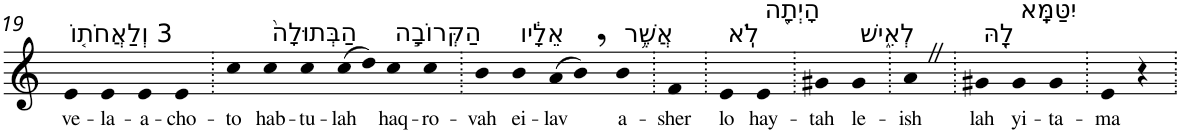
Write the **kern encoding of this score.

**kern	**text
*part1	*part1
*staff1	*staff1
*I"Piano	*
*I'Pno	*
!!LO:PB:g=z
*clefG2	*
*k[]	*
=19	=19
!LO:TX:a:t=3 וְלַאֲחֹת֤וֹ	!
!	!LO:LY:b
4e	ve-
!	!LO:LY:b
4e	-la-
!	!LO:LY:b
4e	-a-
!	!LO:LY:b
4e	-cho-
=20.	=20.
!	!LO:LY:b
4cc	-to
!LO:TX:a:t=הַבְּתוּלָה֙	!
!	!LO:LY:b
4cc	hab-
!	!LO:LY:b
4cc	-tu-
!	!LO:LY:b
(>8cc	-lah
8dd)	.
!LO:TX:a:t=הַקְּרוֹבָ֣ה	!
!	!LO:LY:b
4cc	haq-
!	!LO:LY:b
4cc	-ro-
=21.	=21.
!	!LO:LY:b
4b	-vah
!LO:TX:a:t=אֵלָ֔יו	!
!	!LO:LY:b
4b	ei-
!	!LO:LY:b
(>8a	-lav
8b,)	.
!LO:TX:a:t=אֲשֶׁ֥ר	!
!	!LO:LY:b
4b	a-
=22.	=22.
!	!LO:LY:b
4f	-sher
=23.	=23.
!LO:TX:a:t=לֹֽא	!
!	!LO:LY:b
4e	lo
!LO:TX:a:t=הָיְתָ֖ה	!
!	!LO:LY:b
4e	hay-
=24.	=24.
!	!LO:LY:b
4g#X	-tah
!LO:TX:a:t=לְאִ֑ישׁ	!
!	!LO:LY:b
4g#	le-
=25.	=25.
!	!LO:LY:b
4aZ	-ish
=26.	=26.
!LO:TX:a:t=לָ֖הּ	!
!	!LO:LY:b
4g#X	lah
!LO:TX:a:t=יִטַּמָּֽא	!
!	!LO:LY:b
4g#	yi-
!	!LO:LY:b
4g#	-ta-
=27.	=27.
!	!LO:LY:b
4e	-ma
4r	.
=.	=.
*-	*-
